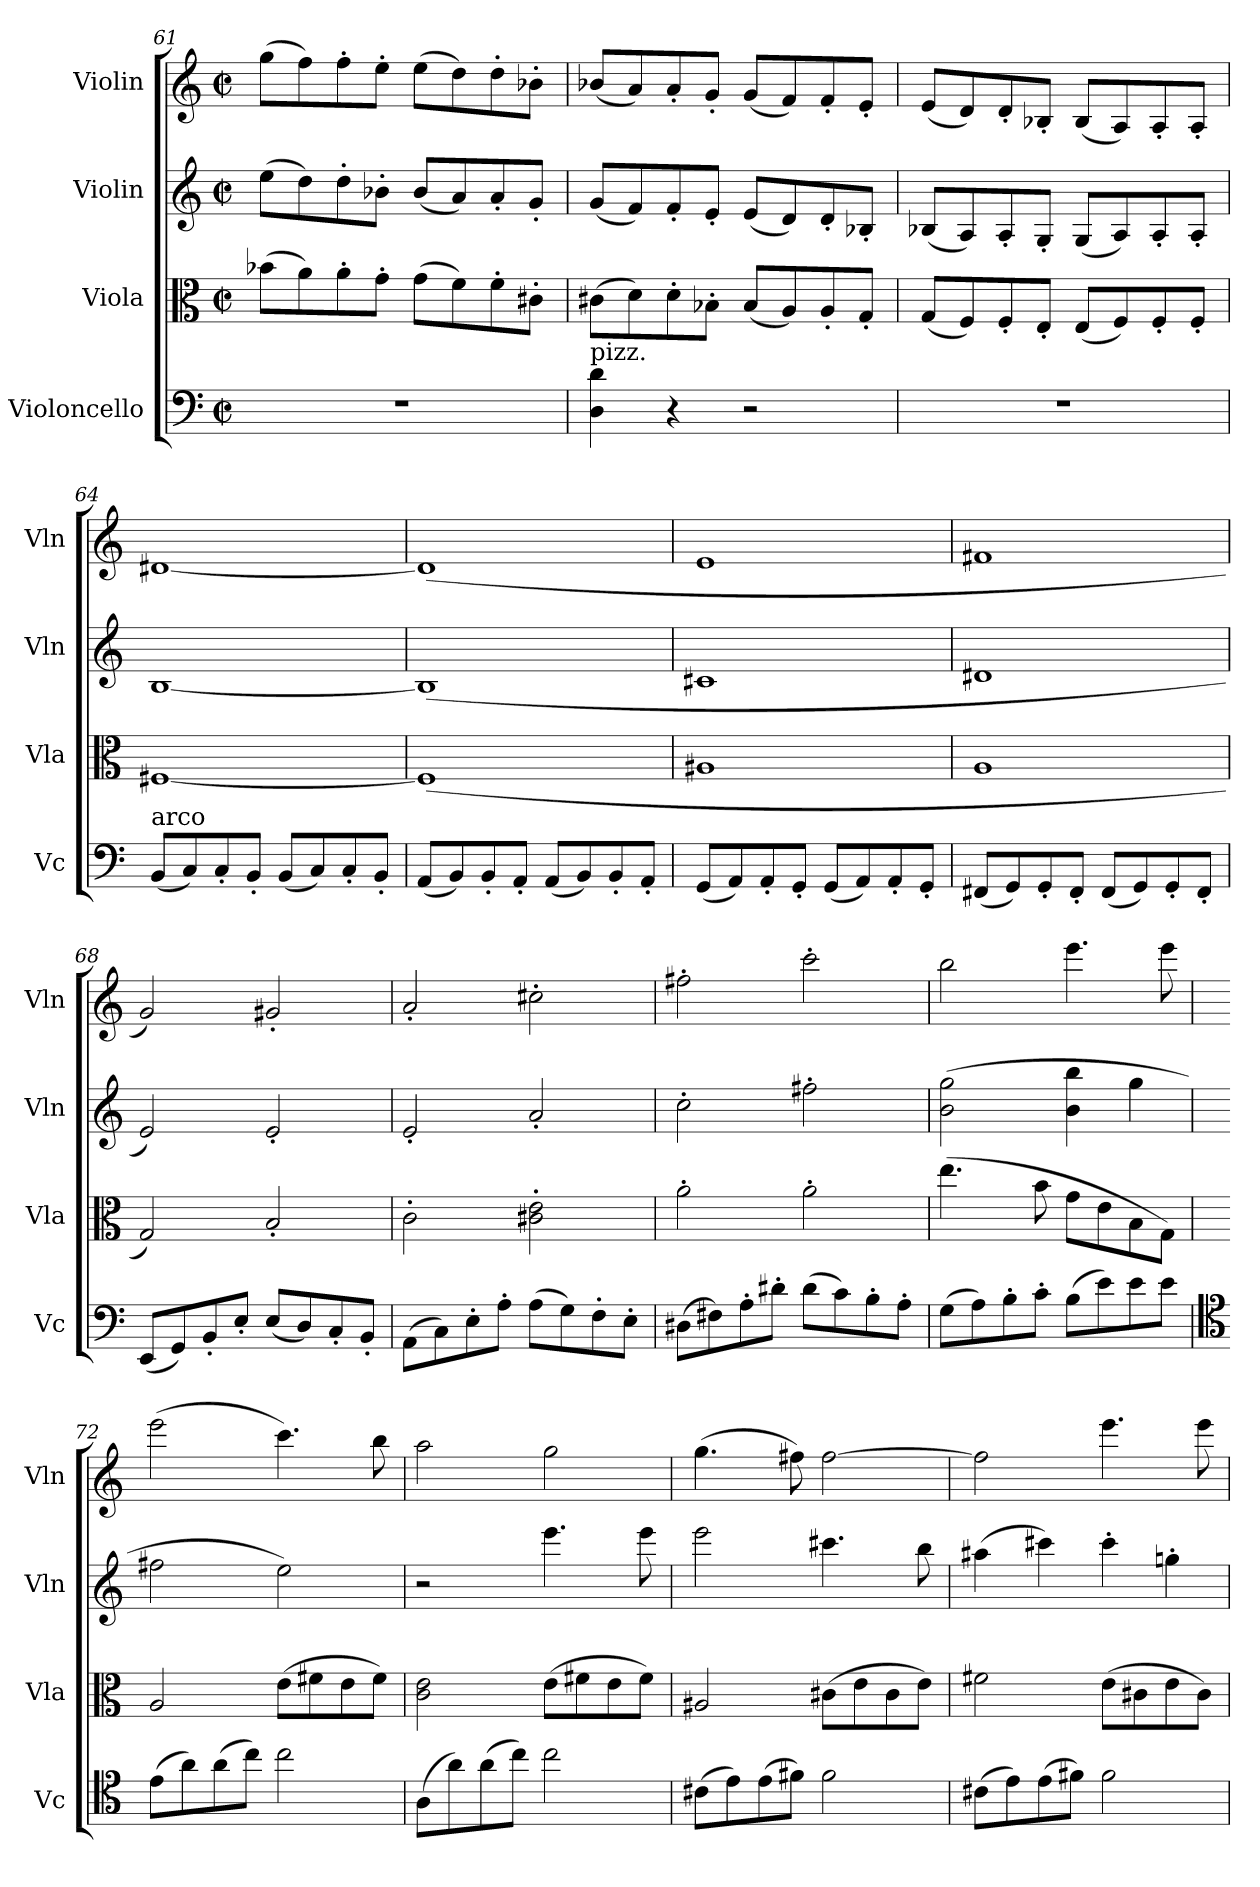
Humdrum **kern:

**kern	**kern	**kern	**kern
*part4	*part3	*part2	*part1
*staff4	*staff3	*staff2	*staff1
*I"Violoncello	*I"Viola	*I"Violin	*I"Violin
*I'Vc	*I'Vla	*I'Vln	*I'Vln
!!LO:LB:g=z
*clefF4	*clefC3	*clefG2	*clefG2
*k[]	*k[]	*k[]	*k[]
*M2/2	*M2/2	*M2/2	*M2/2
*met(c|)	*met(c|)	*met(c|)	*met(c|)
=61	=61	=61	=61
1r	(8b-X\L	(8ee\L	(8gg\L
.	8a\)	8dd\)	8ff\)
.	8a'\	8dd'\	8ff'\
.	8g'\J	8b-X'\J	8ee'\J
.	(8g\L	(8b-/L	(8ee\L
.	8f\)	8a/)	8dd\)
.	8f'\	8a'/	8dd'\
.	8c#X'\J	8g'/J	8b-X'\J
=62	=62	=62	=62
!LO:TX:a:t=pizz.	!	!	!
4D\ 4d\	(8c#X\L	(8g/L	(8b-X/L
.	8d\)	8f/)	8a/)
4r	8d'\	8f'/	8a'/
.	8B-X'\J	8e'/J	8g'/J
2r	(8B-/L	(8e/L	(8g/L
.	8A/)	8d/)	8f/)
.	8A'/	8d'/	8f'/
.	8G'/J	8B-X'/J	8e'/J
=63	=63	=63	=63
1r	(8G/L	(8B-X/L	(8e/L
.	8F/)	8A/)	8d/)
.	8F'/	8A'/	8d'/
.	8E'/J	8G'/J	8B-X'/J
.	(8E/L	(8G/L	(8B-/L
.	8F/)	8A/)	8A/)
.	8F'/	8A'/	8A'/
.	8F'/J	8A'/J	8A'/J
=64	=64	=64	=64
!LO:TX:a:t=arco	!	!	!
(8BB/L	[1F#X	[1B	[1d#X
8C/)	.	.	.
8C'/	.	.	.
8BB'/J	.	.	.
(8BB/L	.	.	.
8C/)	.	.	.
8C'/	.	.	.
8BB'/J	.	.	.
=65	=65	=65	=65
(8AA/L	(1F#]	(1B]	(1d#]
8BB/)	.	.	.
8BB'/	.	.	.
8AA'/J	.	.	.
(8AA/L	.	.	.
8BB/)	.	.	.
8BB'/	.	.	.
8AA'/J	.	.	.
=66	=66	=66	=66
(8GG/L	1A#X	1c#X	1e
8AA/)	.	.	.
8AA'/	.	.	.
8GG'/J	.	.	.
(8GG/L	.	.	.
8AA/)	.	.	.
8AA'/	.	.	.
8GG'/J	.	.	.
=67	=67	=67	=67
(8FF#X/L	1A	1d#X	1f#X
8GG/)	.	.	.
8GG'/	.	.	.
8FF#'/J	.	.	.
(8FF#/L	.	.	.
8GG/)	.	.	.
8GG'/	.	.	.
8FF#'/J	.	.	.
!!LO:PB:g=z
=68	=68	=68	=68
(8EE/L	2G/)	2e/)	2g/)
8GG/)	.	.	.
8BB'/	.	.	.
8E'/J	.	.	.
(8E/L	2B'/	2e'/	2g#X'/
8D/)	.	.	.
8C'/	.	.	.
8BB'/J	.	.	.
=69	=69	=69	=69
(8AA\L	2c'\	2e'/	2a'/
8C\)	.	.	.
8E'\	.	.	.
8A'\J	.	.	.
(8A\L	2c#X\' 2e\'	2a'/	2cc#X'\
8G\)	.	.	.
8F'\	.	.	.
8E'\J	.	.	.
=70	=70	=70	=70
(8D#X\L	2a'\	2cc'\	2ff#X'\
8F#X\)	.	.	.
8A'\	.	.	.
8d#X'\J	.	.	.
(8d#\L	2a'\	2ff#X'\	2ccc'\
8c\)	.	.	.
8B'\	.	.	.
8A'\J	.	.	.
=71	=71	=71	=71
(8G\L	(4.ee\	(2b\ 2gg\	2bb\
8A\)	.	.	.
8B'\	.	.	.
8c'\J	8b\	.	.
(8B\L	8g\L	4b\ 4bb\	4.eee\
8e\)	8e\	.	.
8e\	8B\	4gg\	.
8e\J	8G\J)	.	8eee\
=72	=72	=72	=72
*clefC4	*	*	*
(8e\L	2A/	2ff#X\	(2eee\
8a\)	.	.	.
(8a\	.	.	.
8cc\J)	.	.	.
2cc\	(8e\L	2ee\)	4.ccc\)
.	8f#X\	.	.
.	8e\	.	.
.	8f#\J)	.	8bb\
=73	=73	=73	=73
(8A\L	2c\ 2e\	2r	2aa\
8a\)	.	.	.
(8a\	.	.	.
8cc\J)	.	.	.
2cc\	(8e\L	4.eee\	2gg\
.	8f#X\	.	.
.	8e\	.	.
.	8f#\J)	8eee\	.
=74	=74	=74	=74
(8c#X\L	2A#X/	2eee\	(4.gg\
8e\)	.	.	.
(8e\	.	.	.
8f#X\J)	.	.	8ff#X\)
2f#\	(8c#X\L	4.ccc#X\	[2ff#\
.	8e\	.	.
.	8c#\	.	.
.	8e\J)	8bb\	.
!!LO:LB:g=z
=75	=75	=75	=75
(8c#X\L	2f#X\	(4aa#X\	2ff#\]
8e\)	.	.	.
(8e\	.	4ccc#X\)	.
8f#X\J)	.	.	.
2f#\	(8e\L	4ccc#'\	4.eee\
.	8c#X\	.	.
.	8e\	4ggn'\	.
.	8c#\J)	.	8eee\
=	=	=	=
*-	*-	*-	*-
